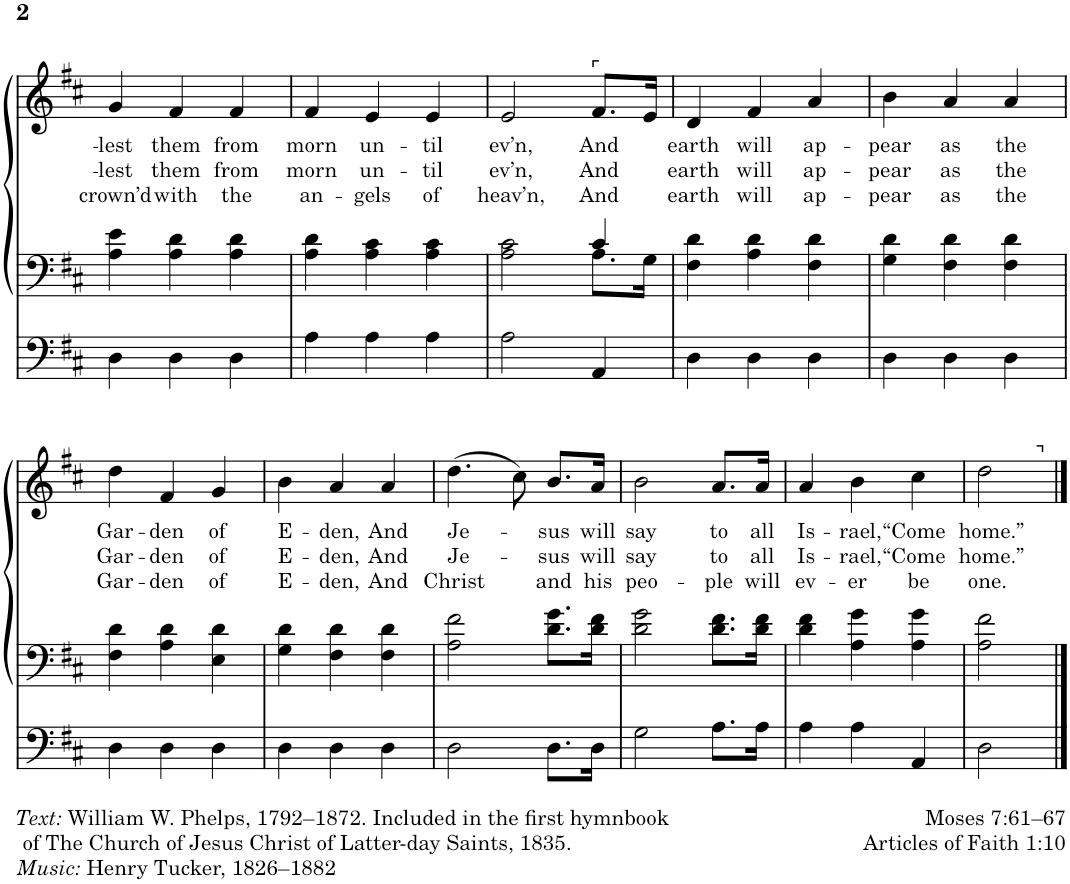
**kern	**kern	**kern	**text	**text	**text
*part1	*part1	*part1	*part1	*part1	*part1
*staff3	*staff2	*staff1	*staff1	*staff1	*staff1
*I"Organ	*	*	*	*	*
*I'Org.	*	*	*	*	*
!!LO:PB:g=z
*clefF4	*clefF4	*clefG2	*	*	*
*k[f#c#]	*k[f#c#]	*k[f#c#]	*	*	*
*M3/4	*M3/4	*M3/4	*	*	*
=24	=24	=24	=24	=24	=24
!	!	!	!LO:LY:b	!LO:LY:b	!LO:LY:b
4D\	4A\ 4e\	4g/	-lest	-lest	crown’d
!	!	!	!LO:LY:b	!LO:LY:b	!LO:LY:b
4D\	4A\ 4d\	4f#/	them	them	with
!	!	!	!LO:LY:b	!LO:LY:b	!LO:LY:b
4D\	4A\ 4d\	4f#/	from	from	the
=25	=25	=25	=25	=25	=25
!	!	!	!LO:LY:b	!LO:LY:b	!LO:LY:b
4A\	4A\ 4d\	4f#/	morn	morn	an-
!	!	!	!LO:LY:b	!LO:LY:b	!LO:LY:b
4A\	4A\ 4c#\	4e/	un-	un-	-gels
!	!	!	!LO:LY:b	!LO:LY:b	!LO:LY:b
4A\	4A\ 4c#\	4e/	-til	-til	of
=26	=26	=26	=26	=26	=26
*	*^	*	*	*	*
!	!	!	!	!LO:LY:b	!LO:LY:b	!LO:LY:b
2A\	2A\ 2c#\	2ryy	2e/	ev’n,	ev’n,	heav’n,
!	!	!	!LO:TX:a:t=⌜	!	!	!
!	!	!	!	!LO:LY:b	!LO:LY:b	!LO:LY:b
4AA/	4c#/	8.A\L	8.f#/L	And	And	And
.	.	16G\Jk	16e/Jk	.	.	.
=27	=27	=27	=27	=27	=27	=27
!	!	!	!	!LO:LY:b	!LO:LY:b	!LO:LY:b
*	*v	*v	*	*	*	*
4D\	4F#\ 4d\	4d/	earth	earth	earth
!	!	!	!LO:LY:b	!LO:LY:b	!LO:LY:b
4D\	4A\ 4d\	4f#/	will	will	will
!	!	!	!LO:LY:b	!LO:LY:b	!LO:LY:b
4D\	4F#\ 4d\	4a/	ap-	ap-	ap-
=28	=28	=28	=28	=28	=28
!	!	!	!LO:LY:b	!LO:LY:b	!LO:LY:b
4D\	4G\ 4d\	4b\	-pear	-pear	-pear
!	!	!	!LO:LY:b	!LO:LY:b	!LO:LY:b
4D\	4F#\ 4d\	4a/	as	as	as
!	!	!	!LO:LY:b	!LO:LY:b	!LO:LY:b
4D\	4F#\ 4d\	4a/	the	the	the
!!LO:LB:g=z
=29	=29	=29	=29	=29	=29
!	!	!	!LO:LY:b	!LO:LY:b	!LO:LY:b
4D\	4F#\ 4d\	4dd\	Gar-	Gar-	Gar-
!	!	!	!LO:LY:b	!LO:LY:b	!LO:LY:b
4D\	4A\ 4d\	4f#/	-den	-den	-den
!	!	!	!LO:LY:b	!LO:LY:b	!LO:LY:b
4D\	4E\ 4d\	4g/	of	of	of
=30	=30	=30	=30	=30	=30
!	!	!	!LO:LY:b	!LO:LY:b	!LO:LY:b
4D\	4G\ 4d\	4b\	E-	E-	E-
!	!	!	!LO:LY:b	!LO:LY:b	!LO:LY:b
4D\	4F#\ 4d\	4a/	-den,	-den,	-den,
!	!	!	!LO:LY:b	!LO:LY:b	!LO:LY:b
4D\	4F#\ 4d\	4a/	And	And	And
=31	=31	=31	=31	=31	=31
!	!	!	!LO:LY:b	!LO:LY:b	!LO:LY:b
2D\	2A\ 2f#\	(4.dd\	Je-	Je-	Christ
.	.	8cc#\)	.	.	.
!	!	!	!LO:LY:b	!LO:LY:b	!LO:LY:b
8.D\L	8.d\ 8.g\L	8.b/L	-sus	-sus	and
!	!	!	!LO:LY:b	!LO:LY:b	!LO:LY:b
16D\Jk	16d\ 16f#\Jk	16a/Jk	will	will	his
=32	=32	=32	=32	=32	=32
!	!	!	!LO:LY:b	!LO:LY:b	!LO:LY:b
2G\	2d\ 2g\	2b\	say	say	peo-
!	!	!	!LO:LY:b	!LO:LY:b	!LO:LY:b
8.A\L	8.d\ 8.f#\L	8.a/L	to	to	-ple
!	!	!	!LO:LY:b	!LO:LY:b	!LO:LY:b
16A\Jk	16d\ 16f#\Jk	16a/Jk	all	all	will
=33	=33	=33	=33	=33	=33
!	!	!	!LO:LY:b	!LO:LY:b	!LO:LY:b
4A\	4d\ 4f#\	4a/	Is-	Is-	ev-
!	!	!	!LO:LY:b	!LO:LY:b	!LO:LY:b
4A\	4A\ 4g\	4b\	-rael,	-rael,	-er
!	!	!	!LO:LY:b	!LO:LY:b	!LO:LY:b
4AA/	4A\ 4g\	4cc#\	“Come	“Come	be
=34	=34	=34	=34	=34	=34
!	!	!	!LO:LY:b	!LO:LY:b	!LO:LY:b
*	*	*^	*	*	*
2D\	2A\ 2f#\	2dd\	4.ryy	home.”	home.”	one.
!	!	!	!LO:TX:a:t=⌝	!	!	!
.	.	.	8ryy	.	.	.
*	*	*v	*v	*	*	*
==	==	==	==	==	==
*-	*-	*-	*-	*-	*-
